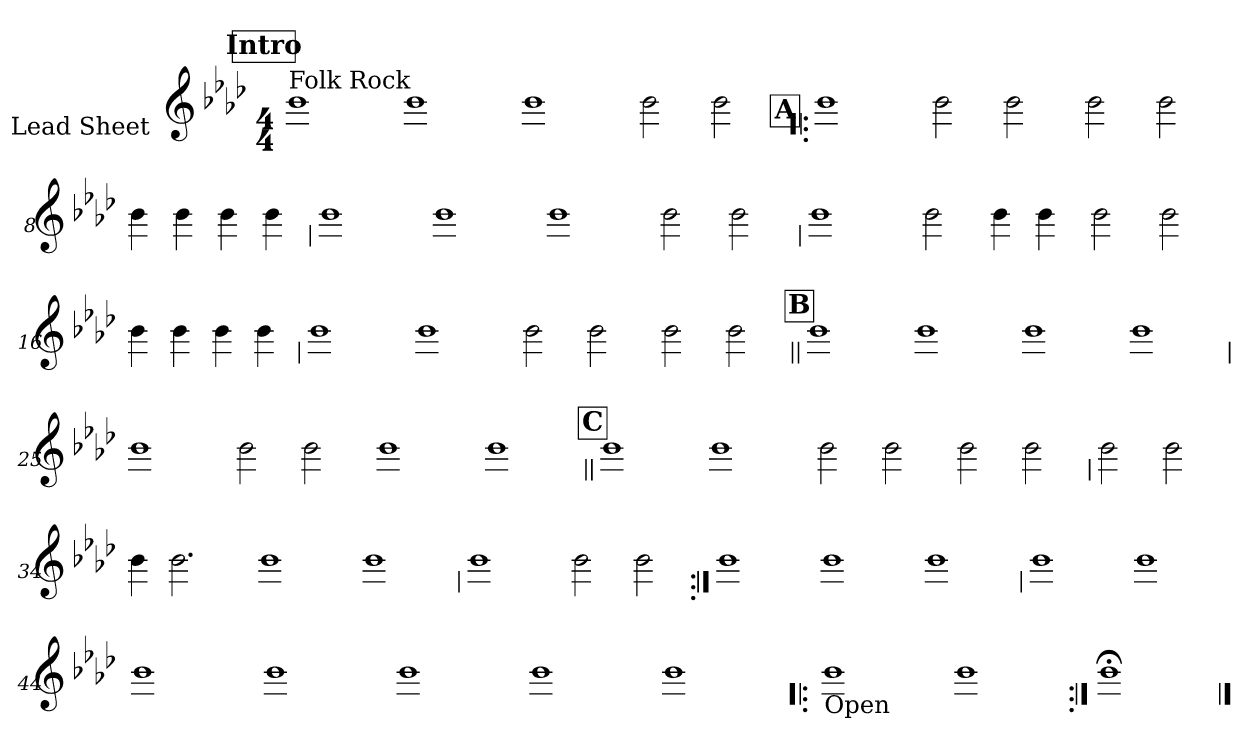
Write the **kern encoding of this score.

**kern
*part1
*staff1
*I"Lead Sheet
*stria0
*clefG2
*k[b-e-a-d-]
*A-:
*M4/4
*MM90
!!LO:REH:place=s1:a:t=Intro
=1||
!LO:TX:a:t=Folk Rock
1b-
=2-
1b-
=3-
1b-
=4-
2b-
2b-
!!LO:LB:g=z
!!LO:REH:place=s1:a:t=A
=5!|:
1b-
=6-
2b-
2b-
=7-
2b-
2b-
=8-
4b-
4b-
4b-
4b-
!!LO:LB:g=z
=9
1b-
=10-
1b-
=11-
1b-
=12-
2b-
2b-
!!LO:LB:g=z
=13
1b-
=14-
2b-
4b-
4b-
=15-
2b-
2b-
=16-
4b-
4b-
4b-
4b-
!!LO:LB:g=z
=17
1b-
=18-
1b-
=19-
2b-
2b-
=20-
2b-
2b-
!!LO:LB:g=z
!!LO:REH:place=s1:a:t=B
=21||
1b-
=22-
1b-
=23-
1b-
=24-
1b-
!!LO:LB:g=z
=25
1b-
=26-
2b-
2b-
=27-
1b-
=28-
1b-
!!LO:LB:g=z
!!LO:REH:place=s1:a:t=C
=29||
1b-
=30-
1b-
=31-
2b-
2b-
=32-
2b-
2b-
!!LO:LB:g=z
=33
2b-
2b-
=34-
4b-
2.b-
=35-
1b-
=36-
1b-
!!LO:LB:g=z
=37
1b-
=38-
2b-
2b-
=39:|!
1b-
=40-
1b-
=41-
1b-
!!LO:LB:g=z
=42
1b-
=43-
1b-
=44-
1b-
=45-
1b-
=46-
1b-
=47-
1b-
=48-
1b-
!!LO:LB:g=z
=49!|:
!LO:TX:b:t=Open
1b-
=50-
1b-
=51:|!
1b-;
==
*-
